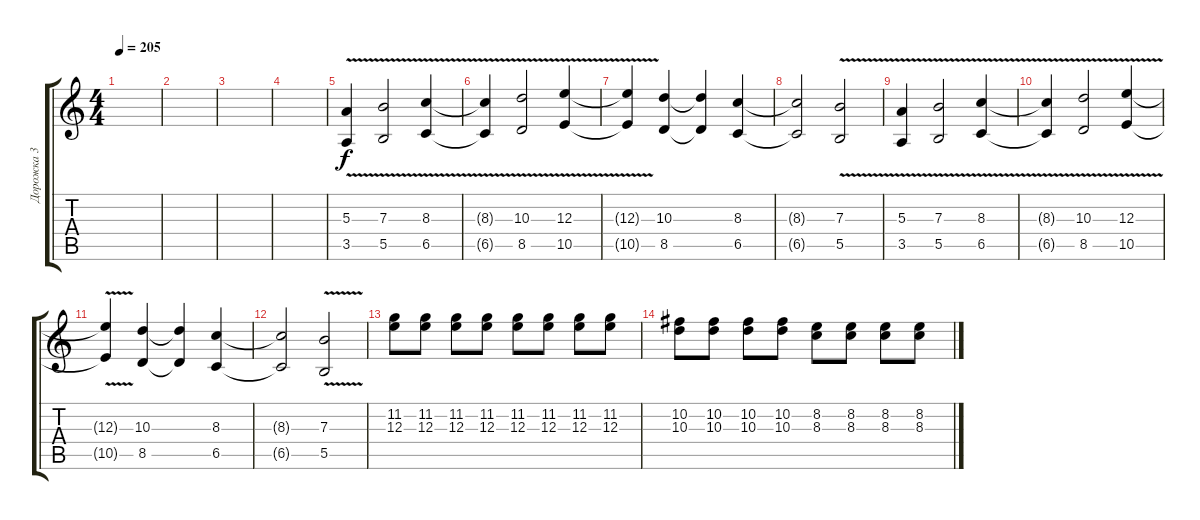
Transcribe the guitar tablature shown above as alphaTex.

\track ("Дорожка 3" "Дорожка 3") {instrument distortionguitar}
\staff {score tabs}
\tuning (Db4 Ab3 E3 B2 Gb2 B1) {hide}
\ts (4 4)
\tempo 205
\clef g2
\ks c
|
|
|
|
(5.3{v} 3.5).4 (7.3{v} 5.5).2 (8.3{v} 6.5).4 |
(8.3{t} 6.5{t}).4 (10.3{v} 8.5).2 (12.3{v} 10.5).4 |
(12.3{t} 10.5{t}).4 (10.3 8.5).4 (10.3{t} 8.5{t}).4 (8.3 6.5).4 |
(8.3{t} 6.5{t}).2 (7.3{v} 5.5).2 |
(5.3{v} 3.5).4 (7.3{v} 5.5).2 (8.3{v} 6.5).4 |
(8.3{t} 6.5{t}).4 (10.3{v} 8.5).2 (12.3{v} 10.5).4 |
(12.3{t} 10.5{t}).4 (10.3 8.5).4 (10.3{t} 8.5{t}).4 (8.3 6.5).4 |
(8.3{t} 6.5{t}).2 (7.3{v} 5.5).2 |
(11.2 12.3).8 (11.2 12.3).8 (11.2 12.3).8 (11.2 12.3).8 (11.2 12.3).8 (11.2 12.3).8 (11.2 12.3).8 (11.2 12.3).8 |
(10.2 10.3).8 (10.2 10.3).8 (10.2 10.3).8 (10.2 10.3).8 (8.2 8.3).8 (8.2 8.3).8 (8.2 8.3).8 (8.2 8.3).8
